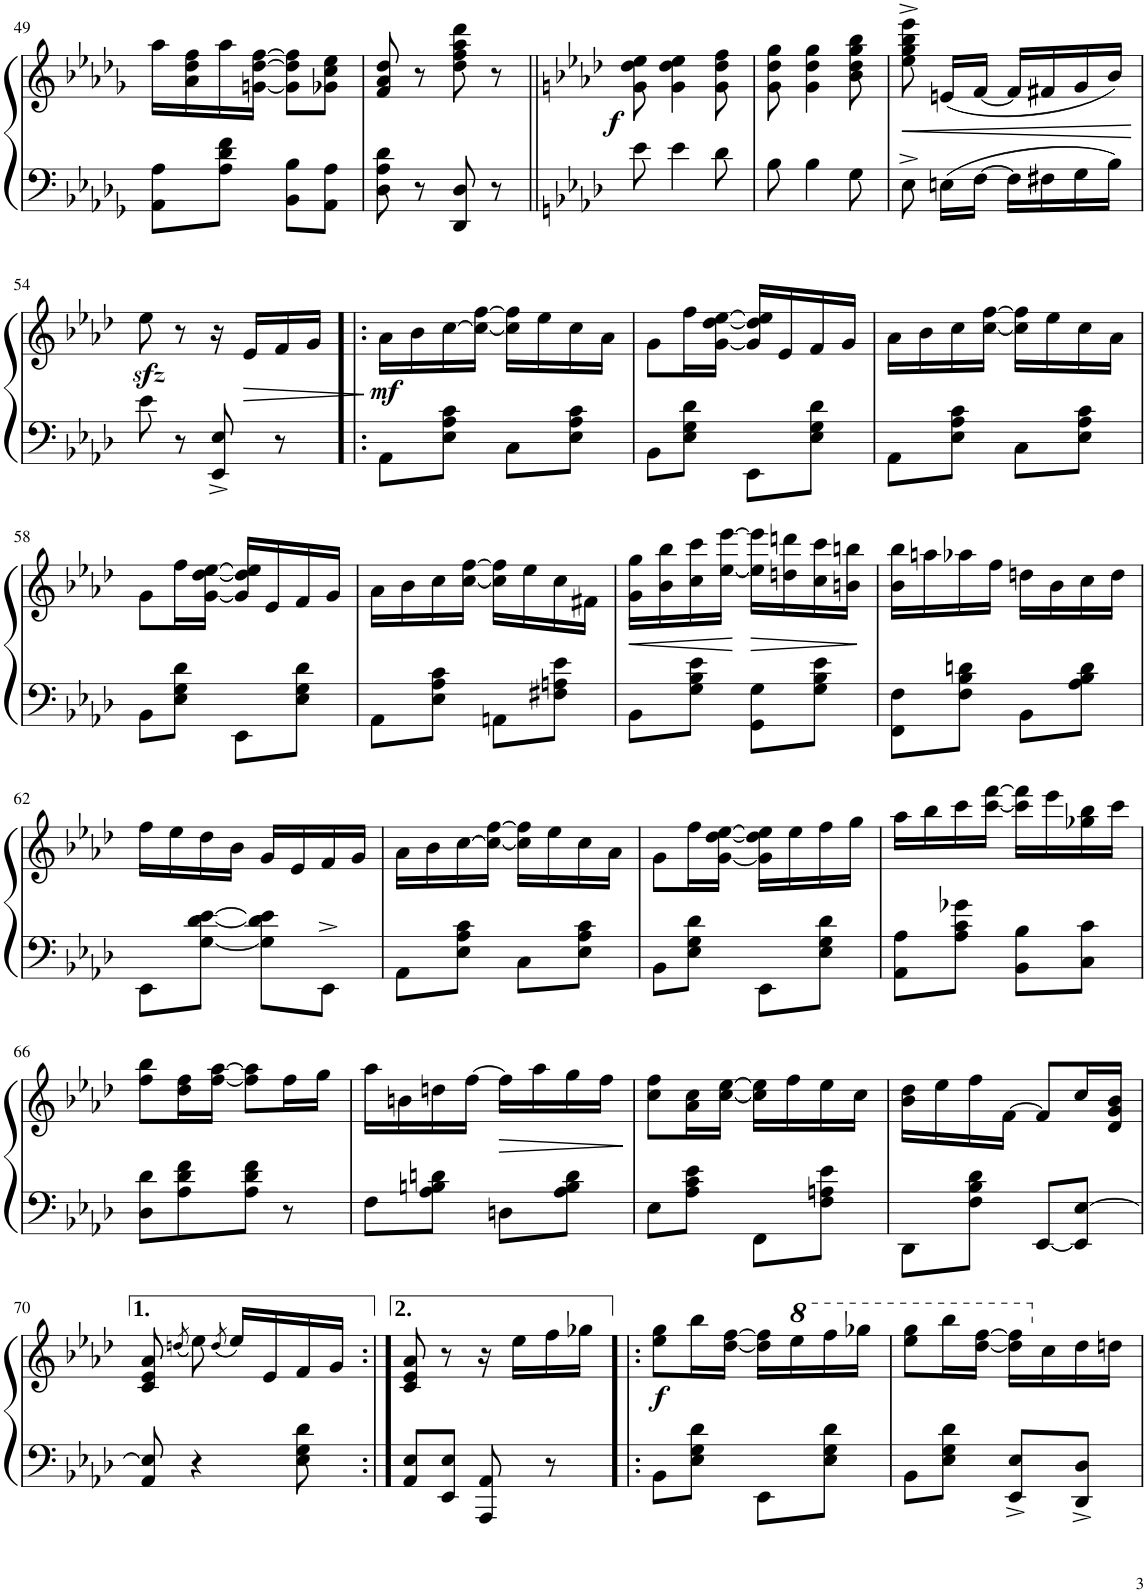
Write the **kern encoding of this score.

**kern	**kern	**dynam
*part1	*part1	*part1
*staff2	*staff1	*staff1/2
*I"Piano	*	*
*I'Pno	*	*
!!LO:PB:g=z
*clefF4	*clefG2	*
*k[b-e-a-d-g-]	*k[b-e-a-d-g-]	*
*M2/4	*M2/4	*
=49	=49	=49
8AA-\ 8A-\L	16aa-\LL	.
.	16a-\ 16dd-\ 16ff\	.
8A-\ 8d-\ 8f\J	16aa-\	.
.	[16gn\ [16dd-\ [16ff\JJ	.
8BB-\ 8B-\L	8g\] 8dd-\] 8ff\]L	.
8AA-\ 8A-\J	8g-X\ 8cc\ 8ee-\J	.
=50	=50	=50
8D-\ 8A-\ 8d-\	8f/ 8a-/ 8dd-/	.
8r	8r	.
8DD-/ 8D-/	8dd-\ 8ff\ 8aa-\ 8ddd-\	.
8r	8r	.
=51||	=51||	=51||
*k[b-e-a-d-]	*k[b-e-a-d-]	*
!	!	!LO:DY:b
8e-\	8g\ 8dd-\ 8ee-\	f
4e-\	4g\ 4dd-\ 4ee-\	.
8d-\	8g\ 8dd-\ 8ff\	.
=52	=52	=52
8B-\	8g\ 8dd-\ 8gg\	.
4B-\	4g\ 4dd-\ 4gg\	.
8G\	8b-\ 8dd-\ 8gg\ 8bb-\	.
=53	=53	=53
!	!	!LO:HP:b
8E-^\	8ee-\^ 8gg\^ 8bb-\^ 8eee-\^	<
16En\LL	(16en/LL	.
[16F\JJ	[16f/JJ	.
16F\LL]	16f/LL]	.
16F#X\	16f#X/	.
16G\	16g/	.
16B-\JJ	16b-/JJ)	.
.	.	[
!!LO:LB:g=z
=54	=54	=54
8e-\	8ee-zz<\	.
8r	8r	.
8EE-/^ 8E-/^	16r	.
!	!	!LO:HP:b
.	16e-/LL	>
8r	16f/	.
.	16g/JJ	.
.	.	]
=55!|:	=55!|:	=55!|:
!	!	!LO:DY:b
8AA-\L	16a-\LL	mf
.	16b-\	.
8E-\ 8A-\ 8c\J	[16cc\	.
.	16cc\_ [16ff\JJ	.
8C\L	16cc\] 16ff\]LL	.
.	16ee-\	.
8E-\ 8A-\ 8c\J	16cc\	.
.	16a-\JJ	.
=56	=56	=56
8BB-\L	8g\L	.
8E-\ 8G\ 8d-\J	16ff\L	.
.	[16g\ [16dd-\ [16ee-\JJ	.
8EE-\L	16g/] 16dd-/] 16ee-/]LL	.
.	16e-/	.
8E-\ 8G\ 8d-\J	16f/	.
.	16g/JJ	.
=57	=57	=57
8AA-\L	16a-\LL	.
.	16b-\	.
8E-\ 8A-\ 8c\J	16cc\	.
.	[16cc\ [16ff\JJ	.
8C\L	16cc\] 16ff\]LL	.
.	16ee-\	.
8E-\ 8A-\ 8c\J	16cc\	.
.	16a-\JJ	.
!!LO:LB:g=z
=58	=58	=58
8BB-\L	8g\L	.
8E-\ 8G\ 8d-\J	16ff\L	.
.	[16g\ [16dd-\ [16ee-\JJ	.
8EE-\L	16g/] 16dd-/] 16ee-/]LL	.
.	16e-/	.
8E-\ 8G\ 8d-\J	16f/	.
.	16g/JJ	.
=59	=59	=59
8AA-\L	16a-\LL	.
.	16b-\	.
8E-\ 8A-\ 8c\J	16cc\	.
.	[16cc\ [16ff\JJ	.
8AAn\L	16cc\] 16ff\]LL	.
.	16ee-\	.
8F#X\ 8An\ 8e-\J	16cc\	.
.	16f#X\JJ	.
=60	=60	=60
!	!	!LO:HP:b
8BB-\L	16g\ 16gg\LL	<
.	16b-\ 16bb-\	.
8G\ 8B-\ 8e-\J	16cc\ 16ccc\	.
.	[16ee-\ [16eee-\JJ	.
!	!	!LO:HP:n=1:b
8GG\ 8G\L	16ee-\] 16eee-\]LL	[ >
.	16ddn\ 16dddn\	.
8G\ 8B-\ 8e-\J	16cc\ 16ccc\	.
.	16bn\ 16bbn\JJ	.
.	.	]
=61	=61	=61
8FF\ 8F\L	16b-\ 16bb-\LL	.
.	16aan\	.
8F\ 8B-\ 8dn\J	16aa-X\	.
.	16ff\JJ	.
8BB-\L	16ddn\LL	.
.	16b-\	.
8A-\ 8B-\ 8d\J	16cc\	.
.	16dd\JJ	.
!!LO:LB:g=z
=62	=62	=62
8EE-\L	16ff\LL	.
.	16ee-\	.
[8G\ [8d-\ [8e-\J	16dd-\	.
.	16b-\JJ	.
8G\] 8d-\] 8e-\]L	16g/LL	.
.	16e-/	.
8EE-^\J	16f/	.
.	16g/JJ	.
=63	=63	=63
8AA-\L	16a-\LL	.
.	16b-\	.
8E-\ 8A-\ 8c\J	[16cc\	.
.	16cc\_ [16ff\JJ	.
8C\L	16cc\] 16ff\]LL	.
.	16ee-\	.
8E-\ 8A-\ 8c\J	16cc\	.
.	16a-\JJ	.
=64	=64	=64
8BB-\L	8g\L	.
8E-\ 8G\ 8d-\J	16ff\L	.
.	[16g\ [16dd-\ [16ee-\JJ	.
8EE-\L	16g\] 16dd-\] 16ee-\]LL	.
.	16ee-\	.
8E-\ 8G\ 8d-\J	16ff\	.
.	16gg\JJ	.
=65	=65	=65
8AA-\ 8A-\L	16aa-\LL	.
.	16bb-\	.
8A-\ 8c\ 8g-X\J	16ccc\	.
.	[16ccc\ [16fff\JJ	.
8BB-\ 8B-\L	16ccc\] 16fff\]LL	.
.	16eee-\	.
8C\ 8c\J	16gg-X\ 16bb-\	.
.	16ccc\JJ	.
!!LO:LB:g=z
=66	=66	=66
8D-\ 8d-\L	8ff\ 8bb-\L	.
8A-\ 8d-\ 8f\	16dd-\ 16ff\L	.
.	[16ff\ [16aa-\JJ	.
8A-\ 8d-\ 8f\J	8ff\] 8aa-\]L	.
8r	16ff\L	.
.	16gg\JJ	.
=67	=67	=67
8F\L	16aa-\LL	.
.	16bn\	.
8A-\ 8Bn\ 8dn\J	16ddn\	.
.	[16ff\JJ	.
!	!	!LO:HP:b
8Dn\L	16ff\LL]	>
.	16aa-\	.
8A-\ 8B\ 8d\J	16gg\	.
.	16ff\JJ	.
.	.	]
=68	=68	=68
8E-\L	8cc\ 8ff\L	.
8A-\ 8c\ 8e-\J	16a-\ 16cc\L	.
.	[16cc\ [16ee-\JJ	.
8FF\L	16cc\] 16ee-\]LL	.
.	16ff\	.
8F\ 8An\ 8e-\J	16ee-\	.
.	16cc\JJ	.
=69	=69	=69
8DD-\L	16b-\ 16dd-\LL	.
.	16ee-\	.
8F\ 8B-\ 8d-\J	16ff\	.
.	[16f\JJ	.
[8EE-/L	8f/L]	.
8EE-/] [8E-/J	16cc/L	.
.	16d-/ 16g/ 16b-/JJ	.
!!LO:LB:g=z
=70	=70	=70
8AA-/ 8E-/]	8c/ 8e-/ 8a-/	.
.	(8qddn/	.
4r	8ee-\)	.
.	(8qdd/	.
.	16ee-/LL)	.
.	16e-/	.
8E-\ 8G\ 8d-\	16f/	.
.	16g/JJ	.
=71:|!	=71:|!	=71:|!
8AA-/ 8E-/L	8c/ 8e-/ 8a-/	.
8EE-/ 8E-/J	8r	.
8AAA-/ 8AA-/	16r	.
.	16ee-\LL	.
8r	16ff\	.
.	16gg-X\JJ	.
=72!|:	=72!|:	=72!|:
!	!	!LO:DY:b
8BB-\L	8ee-\ 8gg\L	f
8E-\ 8G\ 8d-\J	16bb-\L	.
.	[16dd-\ [16ff\JJ	.
8EE-\L	16dd-\] 16ff\]LL	.
*	*8va	*
.	16eee-\	.
8E-\ 8G\ 8d-\J	16fff\	.
.	16ggg-X\JJ	.
=73	=73	=73
8BB-\L	8eee-\ 8ggg\L	.
8E-\ 8G\ 8d-\J	16bbb-\L	.
.	[16ddd-\ [16fff\JJ	.
8EE-/^ 8E-/^L	16ddd-\] 16fff\]LL	.
*	*X8va	*
.	16cc\	.
8DD-/^ 8D-/^J	16dd-\	.
.	16ddn\JJ	.
=	=	=
*-	*-	*-
